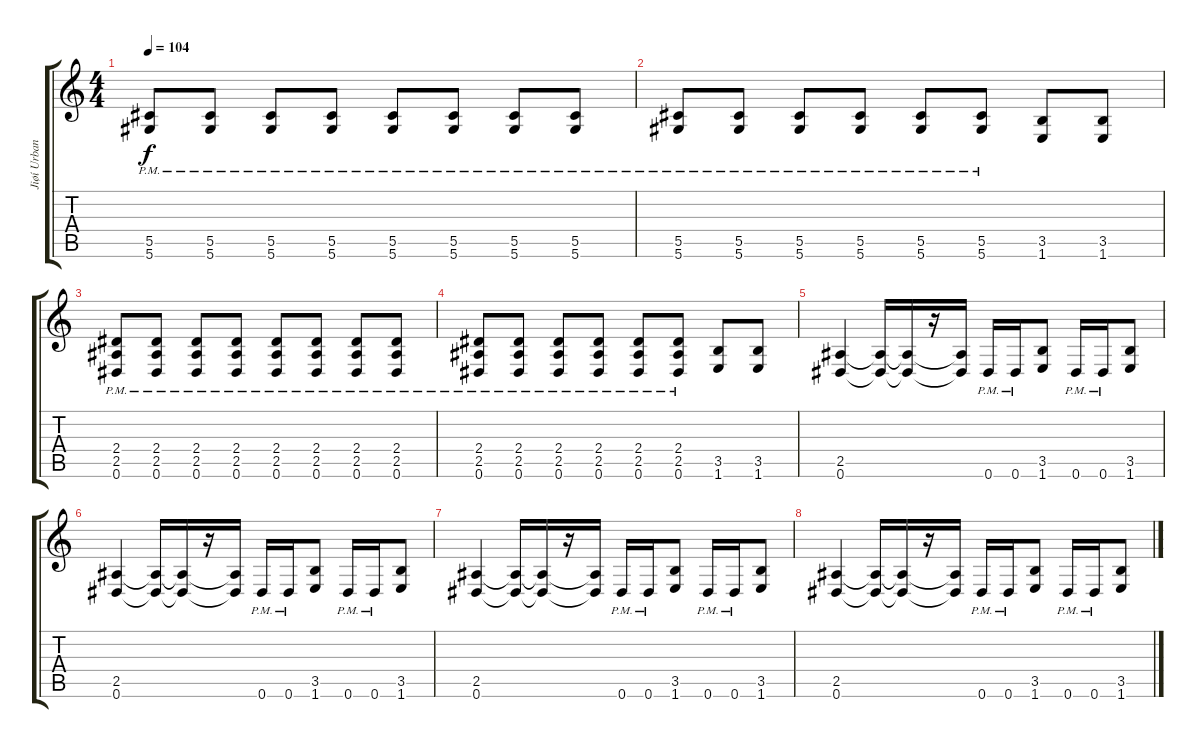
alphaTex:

\track ("Jiøí Urban" "Jiøí Urban") {instrument distortionguitar}
\staff {score tabs}
\tuning (Eb4 Bb3 Gb3 Db3 Ab2 Eb2) {hide}
\ts (4 4)
\tempo 104
\clef g2
\ks c
(5.5{pm} 5.6{pm}).8{dy f} (5.5{pm} 5.6{pm}).8 (5.5{pm} 5.6{pm}).8 (5.5{pm} 5.6{pm}).8 (5.5{pm} 5.6{pm}).8 (5.5{pm} 5.6{pm}).8 (5.5{pm} 5.6{pm}).8 (5.5{pm} 5.6{pm}).8 |
(5.5{pm} 5.6{pm}).8 (5.5{pm} 5.6{pm}).8 (5.5{pm} 5.6{pm}).8 (5.5{pm} 5.6{pm}).8 (5.5{pm} 5.6{pm}).8 (5.5{pm} 5.6{pm}).8 (3.5 1.6).8 (3.5 1.6).8 |
(2.4{pm} 2.5{pm} 0.6{pm}).8 (2.4{pm} 2.5{pm} 0.6{pm}).8 (2.4{pm} 2.5{pm} 0.6{pm}).8 (2.4{pm} 2.5{pm} 0.6{pm}).8 (2.4{pm} 2.5{pm} 0.6{pm}).8 (2.4{pm} 2.5{pm} 0.6{pm}).8 (2.4{pm} 2.5{pm} 0.6{pm}).8 (2.4{pm} 2.5{pm} 0.6{pm}).8 |
(2.4{pm} 2.5{pm} 0.6{pm}).8 (2.4{pm} 2.5{pm} 0.6{pm}).8 (2.4{pm} 2.5{pm} 0.6{pm}).8 (2.4{pm} 2.5{pm} 0.6{pm}).8 (2.4{pm} 2.5{pm} 0.6{pm}).8 (2.4{pm} 2.5{pm} 0.6{pm}).8 (3.5 1.6).8 (3.5 1.6).8 |
(2.5 0.6).4 (2.5{t} 0.6{t}).16 (2.5{t} 0.6{t}).16 r.16 (2.5{t} 0.6{t}).16 0.6{pm}.16 0.6{pm}.16 (3.5 1.6).8 0.6{pm}.16 0.6{pm}.16 (3.5 1.6).8 |
(2.5 0.6).4 (2.5{t} 0.6{t}).16 (2.5{t} 0.6{t}).16 r.16 (2.5{t} 0.6{t}).16 0.6{pm}.16 0.6{pm}.16 (3.5 1.6).8 0.6{pm}.16 0.6{pm}.16 (3.5 1.6).8 |
(2.5 0.6).4 (2.5{t} 0.6{t}).16 (2.5{t} 0.6{t}).16 r.16 (2.5{t} 0.6{t}).16 0.6{pm}.16 0.6{pm}.16 (3.5 1.6).8 0.6{pm}.16 0.6{pm}.16 (3.5 1.6).8 |
(2.5 0.6).4 (2.5{t} 0.6{t}).16 (2.5{t} 0.6{t}).16 r.16 (2.5{t} 0.6{t}).16 0.6{pm}.16 0.6{pm}.16 (3.5 1.6).8 0.6{pm}.16 0.6{pm}.16 (3.5 1.6).8
